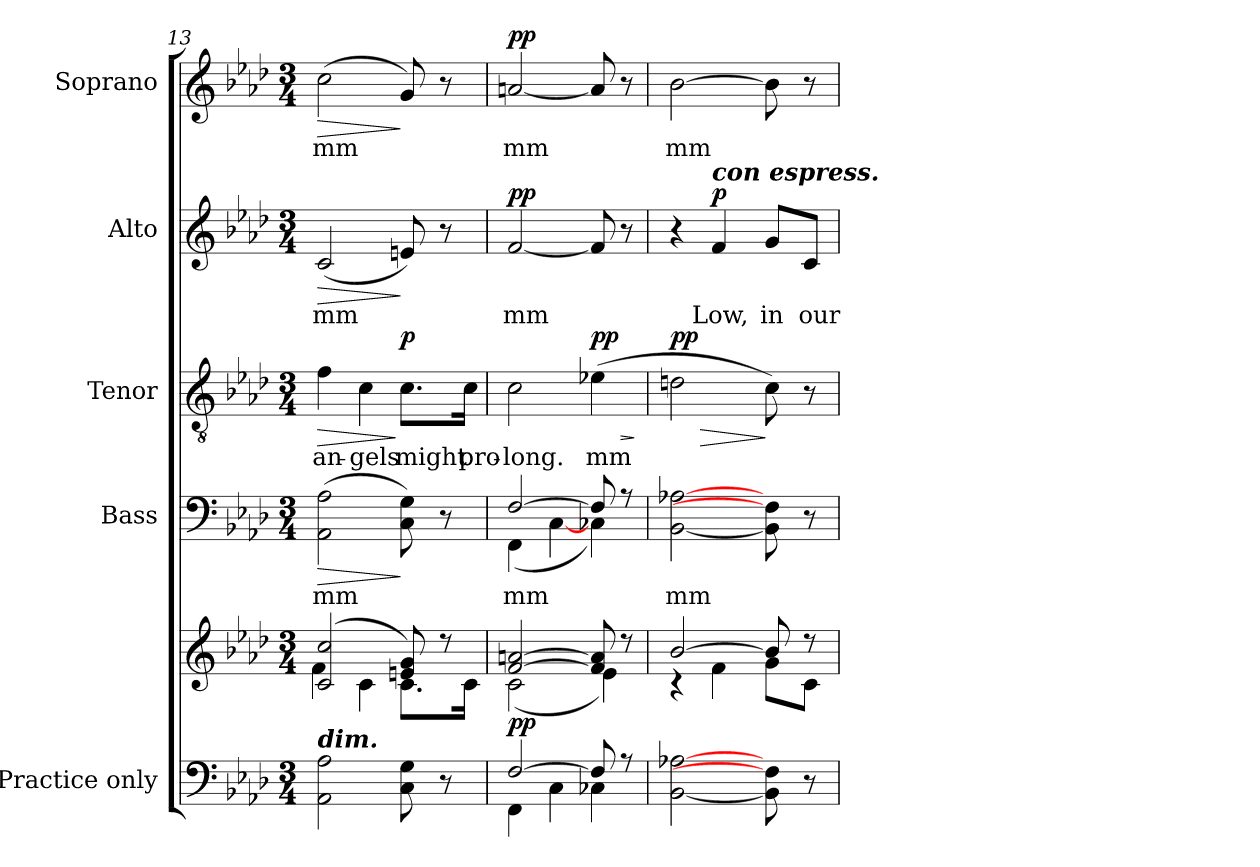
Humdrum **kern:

**kern	**kern	**dynam	**kern	**text	**dynam	**kern	**text	**dynam	**kern	**text	**dynam	**kern	**text	**dynam
*part5	*part5	*part5	*part4	*part4	*part4	*part3	*part3	*part3	*part2	*part2	*part2	*part1	*part1	*part1
*staff6	*staff5	*staff5/6	*staff4	*staff4	*staff4	*staff3	*staff3	*staff3	*staff2	*staff2	*staff2	*staff1	*staff1	*staff1
*I"Practice only	*	*	*I"Bass	*	*	*I"Tenor	*	*	*I"Alto	*	*	*I"Soprano	*	*
*	*	*	*I'B	*	*	*I'T	*	*	*I'A	*	*	*I'S	*	*
*clefF4	*clefG2	*	*clefF4	*	*	*clefGv2	*	*	*clefG2	*	*	*clefG2	*	*
*k[b-e-a-d-]	*k[b-e-a-d-]	*	*k[b-e-a-d-]	*	*	*k[b-e-a-d-]	*	*	*k[b-e-a-d-]	*	*	*k[b-e-a-d-]	*	*
*A-:	*A-:	*	*A-:	*	*	*A-:	*	*	*A-:	*	*	*A-:	*	*
*M3/4	*M3/4	*	*M3/4	*	*	*M3/4	*	*	*M3/4	*	*	*M3/4	*	*
=13	=13	=13	=13	=13	=13	=13	=13	=13	=13	=13	=13	=13	=13	=13
*^	*^	*	*	*	*	*	*	*	*	*	*	*	*	*
!LO:TX:a:Bi:t=dim.	!	!	!	!	!	!	!	!	!	!	!	!	!	!	!	!
!	!	!	!	!	!	!LO:LY:b	!LO:HP:b	!	!LO:LY:b	!LO:HP:b	!	!LO:LY:b	!LO:HP:b	!	!LO:LY:b	!LO:HP:b
*	*	*	*	*	*^	*	*	*	*	*	*	*	*	*	*	*
2AA- 2A-	2ryy	(>2c/ 2cc/	4f\	.	(>2AA- 2A-	2ryy	mm	>	4f	an-	>	(<2c	mm	>	(<2cc	mm	>
!	!	!	!	!	!	!	!	!	!	!LO:LY:b	!	!	!	!	!	!	!
.	.	.	4c\	.	.	.	.	.	4c	-gels	.	.	.	.	.	.	.
!	!	!	!	!	!	!	!	!	!	!LO:LY:b	!LO:DY:n=1:b	!	!	!	!	!	!
8C 8G	4ryy	8en/ 8g/)	8.c\L	.	8C 8G)	4ryy	.	]	8.c\L	might	] p	8en)	.	]	8g)	.	]
8r	.	8r	.	.	8r	.	.	.	.	.	.	8r	.	.	8r	.	.
!	!	!	!	!	!	!	!	!	!	!LO:LY:b	!	!	!	!	!	!	!
.	.	.	16c\J	.	.	.	.	.	16c\Jk	pro-	.	.	.	.	.	.	.
=14	=14	=14	=14	=14	=14	=14	=14	=14	=14	=14	=14	=14	=14	=14	=14	=14	=14
!	!	!	!	!LO:DY:b	!	!	!LO:LY:b	!	!	!LO:LY:b	!	!	!LO:LY:b	!LO:DY:b	!	!LO:LY:b	!LO:DY:b
[2F/	4FF\	[2f/ [2an/	(<2c\	pp	[2F/	(<4FF\	mm	.	2c	-long.	.	[2f	mm	pp	[2an	mm	pp
.	4C\	.	.	.	.	[4C\	.	.	.	.	.	.	.	.	.	.	.
!	!	!	!	!	!	!	!	!	!	!LO:LY:b	!LO:HP:b	!	!	!	!	!	!
!	!	!	!	!	!	!	!	!	!	!	!LO:DY:n=1:b	!	!	!	!	!	!
8F/]	4C-X\	8f/] 8a/]	4e-\)	.	8F/]	4C-X\)	.	.	(>4e-X	mm	> pp	8f]	.	.	8a]	.	.
8r	.	8r	.	.	8r	.	.	.	.	.	.	8r	.	.	8r	.	.
*v	*v	*	*	*	*v	*v	*	*	*	*	*	*	*	*	*	*	*
*	*v	*v	*	*	*	*	*	*	*	*	*	*	*	*	*
.	.	.	.	.	.	.	.	]	.	.	.	.	.	.
=15	=15	=15	=15	=15	=15	=15	=15	=15	=15	=15	=15	=15	=15	=15
*^	*^	*	*	*	*	*	*	*	*	*	*	*	*	*
!	!	!	!	!	!	!LO:LY:b	!	!	!	!LO:HP:b	!	!	!	!	!LO:LY:b	!
*	*	*	*	*	*^	*	*	*	*	*	*	*	*	*	*	*
!	!	!	!	!	!	!	!	!	!	!	!LO:DY:n=1:b	!	!	!	!	!	!
[2BB- [2A-X	2ryy	[2b-/	4r	.	[2BB- [2A-X	2ryy	mm	.	2dn	.	> pp	4r	.	.	[2b-	mm	.
!	!	!	!	!	!	!	!	!	!	!	!	!LO:TX:a:Bi:t=con espress.	!	!	!	!	!
!	!	!	!	!	!	!	!	!	!	!	!	!	!LO:LY:b	!LO:DY:b	!	!	!
.	.	.	4f\	.	.	.	.	.	.	.	.	4f	Low,	p	.	.	.
!	!	!	!	!	!	!	!	!	!	!	!	!	!LO:LY:b	!	!	!	!
8BB-] 8F]	4ryy	8b-/]	8g\L	.	8BB-] 8F]	4ryy	.	.	8c)	.	]	8g/L	in	.	8b-]	.	.
!	!	!	!	!	!	!	!	!	!	!	!	!	!LO:LY:b	!	!	!	!
8r	.	8r	8c\J	.	8r	.	.	.	8r	.	.	8c/J	our	.	8r	.	.
*v	*v	*	*	*	*v	*v	*	*	*	*	*	*	*	*	*	*	*
*	*v	*v	*	*	*	*	*	*	*	*	*	*	*	*	*
=	=	=	=	=	=	=	=	=	=	=	=	=	=	=
*-	*-	*-	*-	*-	*-	*-	*-	*-	*-	*-	*-	*-	*-	*-
